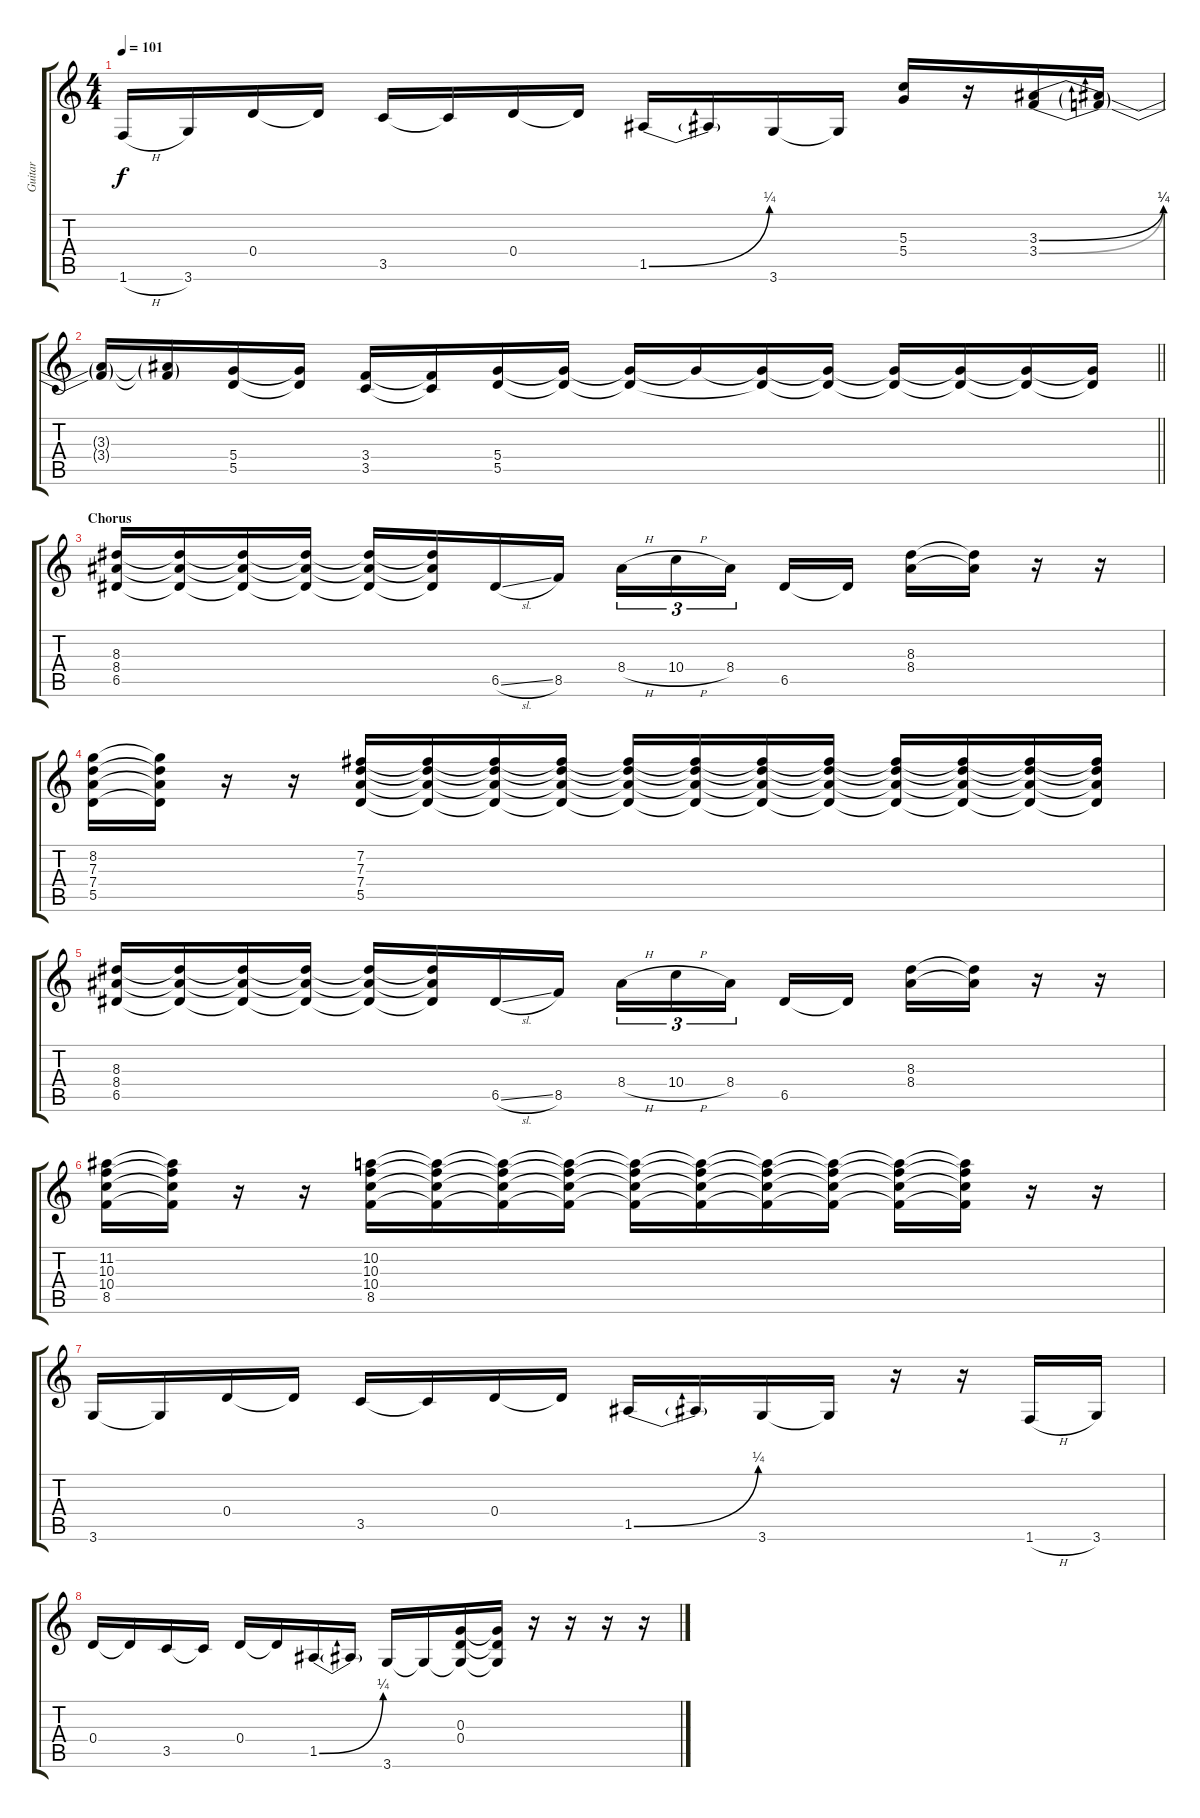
\track ("Guitar" "Guitar") {instrument overdrivenguitar}
\staff {score tabs}
\tuning (E4 B3 G3 D3 A2 E2) {hide}
\ts (4 4)
\tempo 101
\clef g2
\ks c
1.6{h}.16{dy f} 3.6.16 0.4.16 0.4{t}.16 3.5.16 3.5{t}.16 0.4.16 0.4{t}.16 1.5{be (bend 0 0 60 1)}.16 1.5{t}.16 3.6.16 3.6{t}.16 (5.3 5.4).16 r.16 (3.3{be (bend 0 0 60 1)} 3.4{be (bend 0 0 60 1)}).16 (3.3{t} 3.4{t}).16 |
\barLineRight lightlight
(3.3{t} 3.4{t}).16 (3.3{t} 3.4{t}).16 (5.4 5.5).16 (5.4{t} 5.5{t}).16 (3.4 3.5).16 (3.4{t} 3.5{t}).16 (5.4 5.5).16 (5.4{t} 5.5{t}).16 (5.4{t} 5.5{t}).16 5.4{t}.16 (5.4{t} 5.5{t}).16 (5.4{t} 5.5{t}).16 (5.4{t} 5.5{t}).16 (5.4{t} 5.5{t}).16 (5.4{t} 5.5{t}).16 (5.4{t} 5.5{t}).16 |
\section ("" "Chorus")
(8.3 8.4 6.5).16 (8.3{t} 8.4{t} 6.5{t}).16 (8.3{t} 8.4{t} 6.5{t}).16 (8.3{t} 8.4{t} 6.5{t}).16 (8.3{t} 8.4{t} 6.5{t}).16 (8.3{t} 8.4{t} 6.5{t}).16 6.5{sl}.16 8.5.16 8.4{h}.16{tu (3 2)} 10.4{h}.16{tu (3 2)} 8.4.16{tu (3 2) beam splitsecondary} 6.5.16 6.5{t}.16 (8.3 8.4).16 (8.3{t} 8.4{t}).16 r.16 r.16 |
(8.2 7.3 7.4 5.5).16 (8.2{t} 7.3{t} 7.4{t} 5.5{t}).16 r.16 r.16 (7.2 7.3 7.4 5.5).16 (7.2{t} 7.3{t} 7.4{t} 5.5{t}).16 (7.2{t} 7.3{t} 7.4{t} 5.5{t}).16 (7.2{t} 7.3{t} 7.4{t} 5.5{t}).16 (7.2{t} 7.3{t} 7.4{t} 5.5{t}).16 (7.2{t} 7.3{t} 7.4{t} 5.5{t}).16 (7.2{t} 7.3{t} 7.4{t} 5.5{t}).16 (7.2{t} 7.3{t} 7.4{t} 5.5{t}).16 (7.2{t} 7.3{t} 7.4{t} 5.5{t}).16 (7.2{t} 7.3{t} 7.4{t} 5.5{t}).16 (7.2{t} 7.3{t} 7.4{t} 5.5{t}).16 (7.2{t} 7.3{t} 7.4{t} 5.5{t}).16 |
(8.3 8.4 6.5).16 (8.3{t} 8.4{t} 6.5{t}).16 (8.3{t} 8.4{t} 6.5{t}).16 (8.3{t} 8.4{t} 6.5{t}).16 (8.3{t} 8.4{t} 6.5{t}).16 (8.3{t} 8.4{t} 6.5{t}).16 6.5{sl}.16 8.5.16 8.4{h}.16{tu (3 2)} 10.4{h}.16{tu (3 2)} 8.4.16{tu (3 2) beam splitsecondary} 6.5.16 6.5{t}.16 (8.3 8.4).16 (8.3{t} 8.4{t}).16 r.16 r.16 |
(11.2 10.3 10.4 8.5).16 (11.2{t} 10.3{t} 10.4{t} 8.5{t}).16 r.16 r.16 (10.2 10.3 10.4 8.5).16 (10.2{t} 10.3{t} 10.4{t} 8.5{t}).16 (10.2{t} 10.3{t} 10.4{t} 8.5{t}).16 (10.2{t} 10.3{t} 10.4{t} 8.5{t}).16 (10.2{t} 10.3{t} 10.4{t} 8.5{t}).16 (10.2{t} 10.3{t} 10.4{t} 8.5{t}).16 (10.2{t} 10.3{t} 10.4{t} 8.5{t}).16 (10.2{t} 10.3{t} 10.4{t} 8.5{t}).16 (10.2{t} 10.3{t} 10.4{t} 8.5{t}).16 (10.2{t} 10.3{t} 10.4{t} 8.5{t}).16 r.16 r.16 |
3.6.16 3.6{t}.16 0.4.16 0.4{t}.16 3.5.16 3.5{t}.16 0.4.16 0.4{t}.16 1.5{be (bend 0 0 60 1)}.16 1.5{t}.16 3.6.16 3.6{t}.16 r.16 r.16 1.6{h}.16 3.6.16 |
0.4.16 0.4{t}.16 3.5.16 3.5{t}.16 0.4.16 0.4{t}.16 1.5{be (bend 0 0 60 1)}.16 1.5{t}.16 3.6.16 3.6{t}.16 (0.3 0.4 3.6{t}).16 (0.3{t} 0.4{t} 3.6{t}).16 r.16 r.16 r.16 r.16
